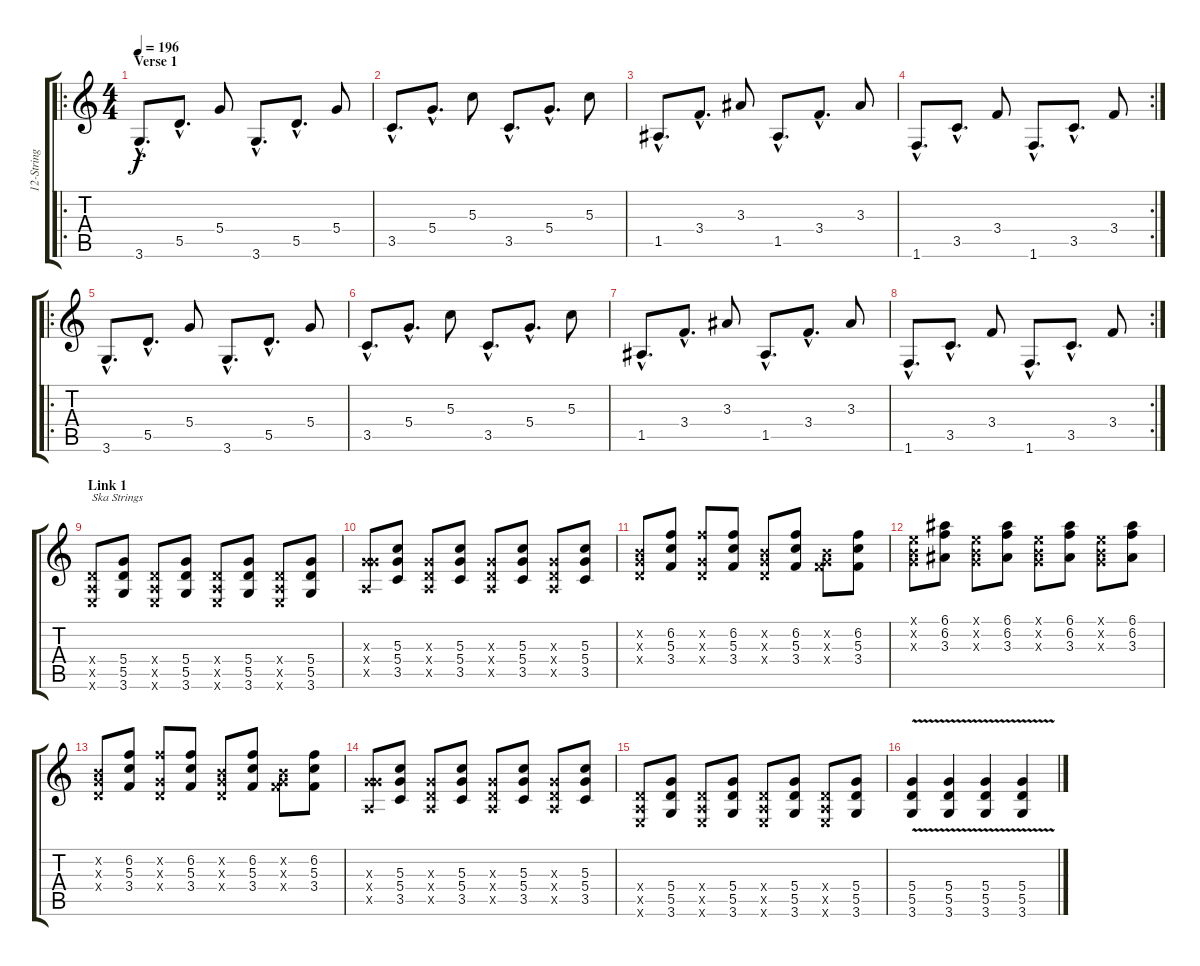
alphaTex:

\track ("12-String" "12-String") {instrument acousticguitarsteel}
\staff {score tabs}
\tuning (E4 B3 G3 D3 A2 E2) {hide}
\ro
\ts (4 4)
\section ("" "Verse 1")
\tempo 196
\clef g2
\ks c
3.6{hac}.8{d dy f} 5.5{hac}.8{d} 5.4.8 3.6{hac}.8{d} 5.5{hac}.8{d} 5.4.8 |
3.5{hac}.8{d} 5.4{hac}.8{d} 5.3.8 3.5{hac}.8{d} 5.4{hac}.8{d} 5.3.8 |
1.5{hac}.8{d} 3.4{hac}.8{d} 3.3.8 1.5{hac}.8{d} 3.4{hac}.8{d} 3.3.8 |
\rc 2
1.6{hac}.8{d} 3.5{hac}.8{d} 3.4.8 1.6{hac}.8{d} 3.5{hac}.8{d} 3.4.8 |
\ro
3.6{hac}.8{d} 5.5{hac}.8{d} 5.4.8 3.6{hac}.8{d} 5.5{hac}.8{d} 5.4.8 |
3.5{hac}.8{d} 5.4{hac}.8{d} 5.3.8 3.5{hac}.8{d} 5.4{hac}.8{d} 5.3.8 |
1.5{hac}.8{d} 3.4{hac}.8{d} 3.3.8 1.5{hac}.8{d} 3.4{hac}.8{d} 3.3.8 |
\rc 2
1.6{hac}.8{d} 3.5{hac}.8{d} 3.4.8 1.6{hac}.8{d} 3.5{hac}.8{d} 3.4.8 |
\section ("" "Link 1")
(0.4{x} 0.5{x} 0.6{x}).8{txt "Ska Strings"} (5.4 5.5 3.6).8 (0.4{x} 0.5{x} 0.6{x}).8 (5.4 5.5 3.6).8 (0.4{x} 0.5{x} 0.6{x}).8 (5.4 5.5 3.6).8 (0.4{x} 0.5{x} 0.6{x}).8 (5.4 5.5 3.6).8 |
(0.3{x} 5.4{x} 0.5{x}).8 (5.3 5.4 3.5).8 (0.3{x} 0.4{x} 0.5{x}).8 (5.3 5.4 3.5).8 (0.3{x} 0.4{x} 0.5{x}).8 (5.3 5.4 3.5).8 (0.3{x} 0.4{x} 0.5{x}).8 (5.3 5.4 3.5).8 |
(0.2{x} 0.3{x} 0.4{x}).8 (6.2 5.3 3.4).8 (6.2{x} 0.3{x} 0.4{x}).8 (6.2 5.3 3.4).8 (0.2{x} 0.3{x} 0.4{x}).8 (6.2 5.3 3.4).8 (0.2{x} 0.3{x} 3.4{x}).8 (6.2 5.3 3.4).8 |
(0.1{x} 0.2{x} 0.3{x}).8 (6.1 6.2 3.3).8 (0.1{x} 0.2{x} 0.3{x}).8 (6.1 6.2 3.3).8 (0.1{x} 0.2{x} 0.3{x}).8 (6.1 6.2 3.3).8 (0.1{x} 0.2{x} 0.3{x}).8 (6.1 6.2 3.3).8 |
(0.2{x} 0.3{x} 0.4{x}).8 (6.2 5.3 3.4).8 (6.2{x} 0.3{x} 0.4{x}).8 (6.2 5.3 3.4).8 (0.2{x} 0.3{x} 0.4{x}).8 (6.2 5.3 3.4).8 (0.2{x} 0.3{x} 3.4{x}).8 (6.2 5.3 3.4).8 |
(0.3{x} 5.4{x} 0.5{x}).8 (5.3 5.4 3.5).8 (0.3{x} 0.4{x} 0.5{x}).8 (5.3 5.4 3.5).8 (0.3{x} 0.4{x} 0.5{x}).8 (5.3 5.4 3.5).8 (0.3{x} 0.4{x} 0.5{x}).8 (5.3 5.4 3.5).8 |
(0.4{x} 0.5{x} 0.6{x}).8 (5.4 5.5 3.6).8 (0.4{x} 0.5{x} 0.6{x}).8 (5.4 5.5 3.6).8 (0.4{x} 0.5{x} 0.6{x}).8 (5.4 5.5 3.6).8 (0.4{x} 0.5{x} 0.6{x}).8 (5.4 5.5 3.6).8 |
(5.4{v} 5.5{v} 3.6{v}).4 (5.4{v} 5.5{v} 3.6{v}).4 (5.4{v} 5.5{v} 3.6{v}).4 (5.4{v} 5.5{v} 3.6{v}).4
